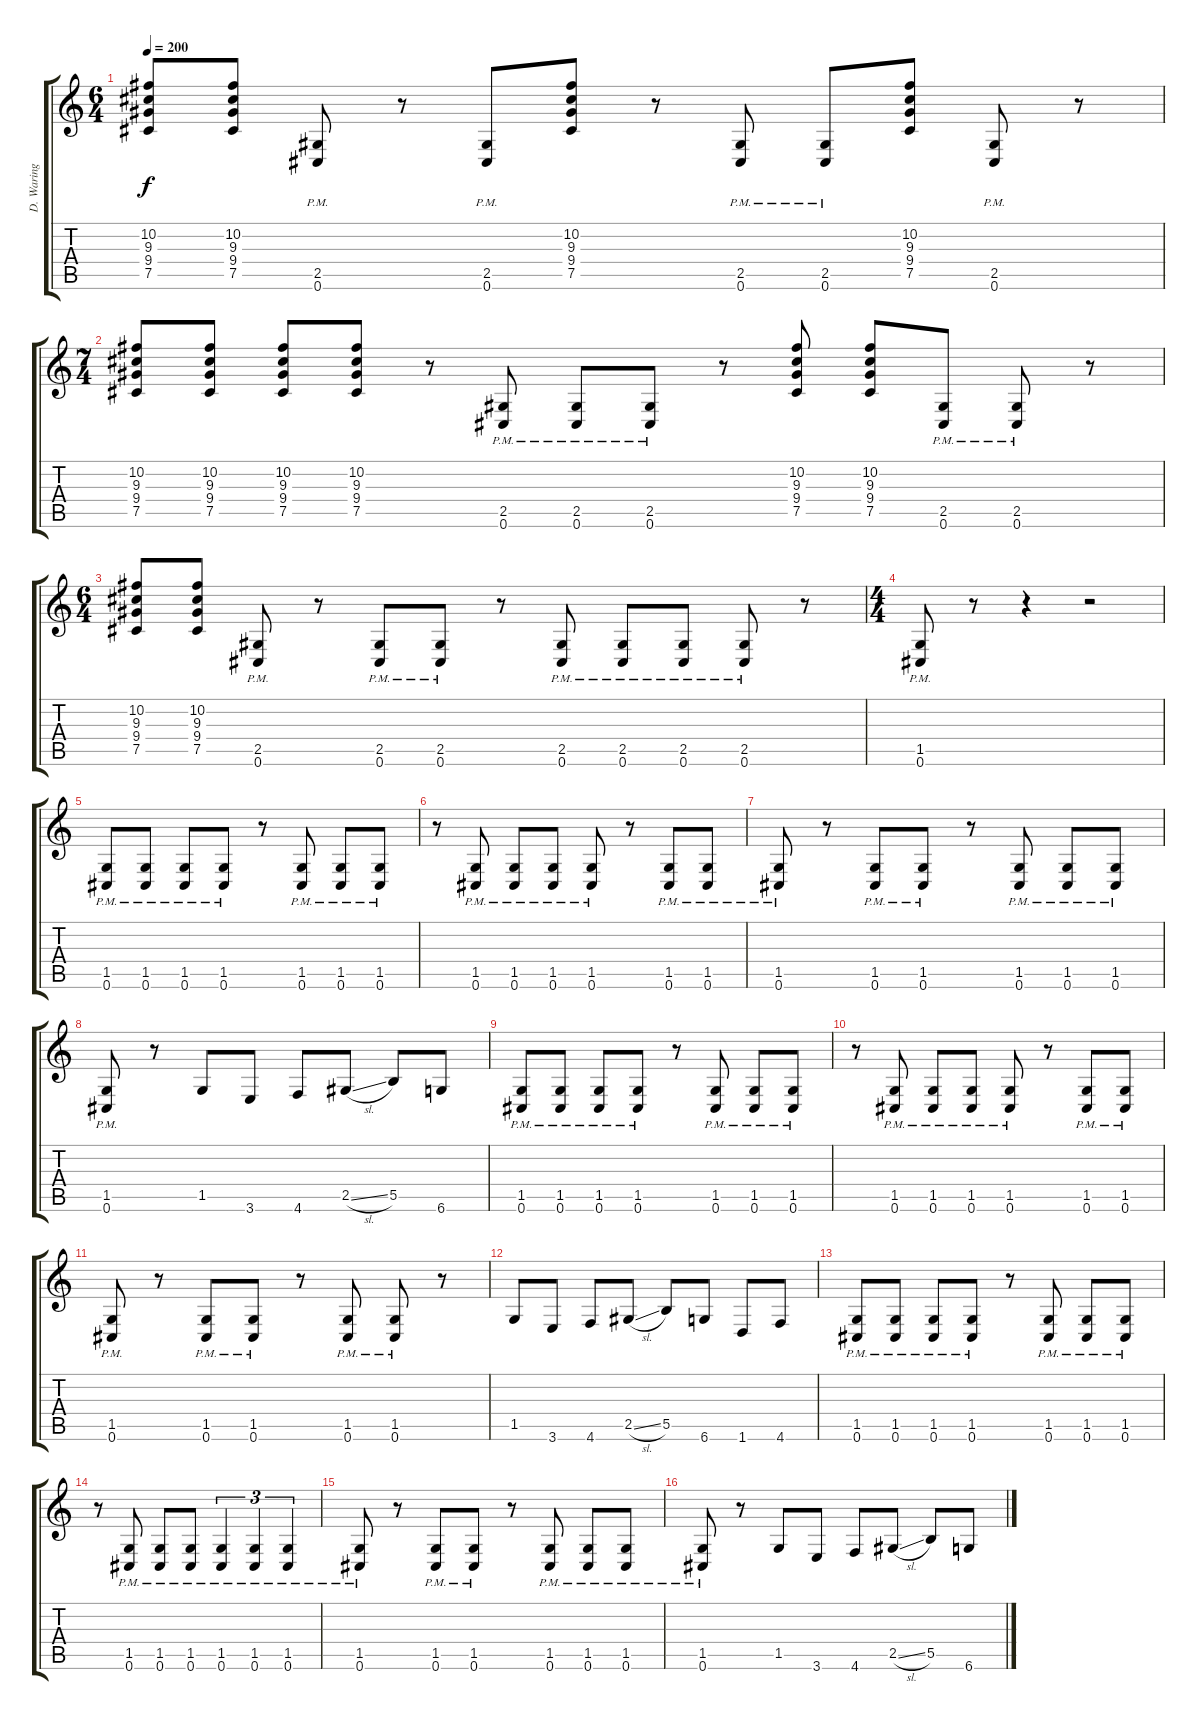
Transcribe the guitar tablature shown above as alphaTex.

\track ("D. Waring Gtr." "D. Waring ") {instrument distortionguitar}
\staff {score tabs}
\tuning (Db4 Ab3 E3 B2 Gb2 Db2) {hide}
\ts (6 4)
\tempo 200
\clef g2
\ks c
(10.2 9.3 9.4 7.5).8{dy f} (10.2 9.3 9.4 7.5).8 (2.5{pm} 0.6{pm}).8 r.8 (2.5{pm} 0.6{pm}).8 (10.2 9.3 9.4 7.5).8 r.8 (2.5{pm} 0.6{pm}).8 (2.5{pm} 0.6{pm}).8 (10.2 9.3 9.4 7.5).8 (2.5{pm} 0.6{pm}).8 r.8 |
\ts (7 4)
(10.2 9.3 9.4 7.5).8 (10.2 9.3 9.4 7.5).8 (10.2 9.3 9.4 7.5).8 (10.2 9.3 9.4 7.5).8 r.8 (2.5{pm} 0.6{pm}).8 (2.5{pm} 0.6{pm}).8 (2.5{pm} 0.6{pm}).8 r.8 (10.2 9.3 9.4 7.5).8 (10.2 9.3 9.4 7.5).8 (2.5{pm} 0.6{pm}).8 (2.5{pm} 0.6{pm}).8 r.8 |
\ts (6 4)
(10.2 9.3 9.4 7.5).8 (10.2 9.3 9.4 7.5).8 (2.5{pm} 0.6{pm}).8 r.8 (2.5{pm} 0.6{pm}).8 (2.5{pm} 0.6{pm}).8 r.8 (2.5{pm} 0.6{pm}).8 (2.5{pm} 0.6{pm}).8 (2.5{pm} 0.6{pm}).8 (2.5{pm} 0.6{pm}).8 r.8 |
\ts (4 4)
(1.5{pm} 0.6{pm}).8 r.8 r.4 r.2 |
(1.5{pm} 0.6{pm}).8 (1.5{pm} 0.6{pm}).8 (1.5{pm} 0.6{pm}).8 (1.5{pm} 0.6{pm}).8 r.8 (1.5{pm} 0.6{pm}).8 (1.5{pm} 0.6{pm}).8 (1.5{pm} 0.6{pm}).8 |
r.8 (1.5{pm} 0.6{pm}).8 (1.5{pm} 0.6{pm}).8 (1.5{pm} 0.6{pm}).8 (1.5{pm} 0.6{pm}).8 r.8 (1.5{pm} 0.6{pm}).8 (1.5{pm} 0.6{pm}).8 |
(1.5{pm} 0.6{pm}).8 r.8 (1.5{pm} 0.6{pm}).8 (1.5{pm} 0.6{pm}).8 r.8 (1.5{pm} 0.6{pm}).8 (1.5{pm} 0.6{pm}).8 (1.5{pm} 0.6{pm}).8 |
(1.5{pm} 0.6{pm}).8 r.8 1.5.8 3.6.8 4.6.8 2.5{sl}.8 5.5.8 6.6.8 |
(1.5{pm} 0.6{pm}).8 (1.5{pm} 0.6{pm}).8 (1.5{pm} 0.6{pm}).8 (1.5{pm} 0.6{pm}).8 r.8 (1.5{pm} 0.6{pm}).8 (1.5{pm} 0.6{pm}).8 (1.5{pm} 0.6{pm}).8 |
r.8 (1.5{pm} 0.6{pm}).8 (1.5{pm} 0.6{pm}).8 (1.5{pm} 0.6{pm}).8 (1.5{pm} 0.6{pm}).8 r.8 (1.5{pm} 0.6{pm}).8 (1.5{pm} 0.6{pm}).8 |
(1.5{pm} 0.6{pm}).8 r.8 (1.5{pm} 0.6{pm}).8 (1.5{pm} 0.6{pm}).8 r.8 (1.5{pm} 0.6{pm}).8 (1.5{pm} 0.6{pm}).8 r.8 |
1.5.8 3.6.8 4.6.8 2.5{sl}.8 5.5.8 6.6.8 1.6.8 4.6.8 |
(1.5{pm} 0.6{pm}).8 (1.5{pm} 0.6{pm}).8 (1.5{pm} 0.6{pm}).8 (1.5{pm} 0.6{pm}).8 r.8 (1.5{pm} 0.6{pm}).8 (1.5{pm} 0.6{pm}).8 (1.5{pm} 0.6{pm}).8 |
r.8 (1.5{pm} 0.6{pm}).8 (1.5{pm} 0.6{pm}).8 (1.5{pm} 0.6{pm}).8 (1.5{pm} 0.6{pm}).4{tu (3 2)} (1.5{pm} 0.6{pm}).4{tu (3 2)} (1.5{pm} 0.6{pm}).4{tu (3 2)} |
(1.5{pm} 0.6{pm}).8 r.8 (1.5{pm} 0.6{pm}).8 (1.5{pm} 0.6{pm}).8 r.8 (1.5{pm} 0.6{pm}).8 (1.5{pm} 0.6{pm}).8 (1.5{pm} 0.6{pm}).8 |
(1.5{pm} 0.6{pm}).8 r.8 1.5.8 3.6.8 4.6.8 2.5{sl}.8 5.5.8 6.6.8
